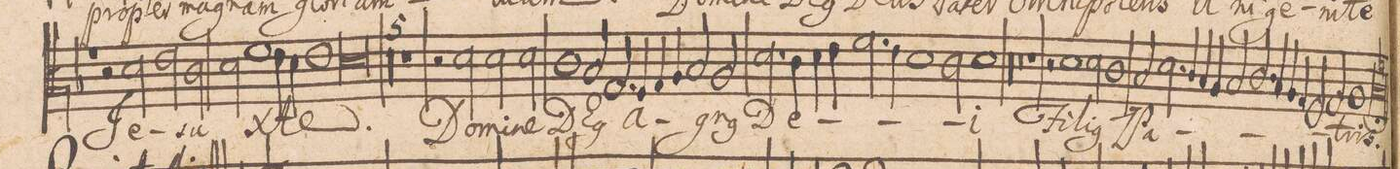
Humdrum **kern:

**kern	**text
*I"TENOR	*
*clefC3	*
*k[b-]	*
*met(C|)	*
*M2/1	*
1rg	.
2r	.
2d\	Je-
=49-	=49-
2e\	.
2c\	-su
2d\	X-
1f\	.
=50-	=50-
4e\	.
4d\	.
1e	.
=51-	=51-
0d	-te.
=52-	=52-
00r	.
=53-	=53-
=54-	=54-
1r	.
2r	.
2d\	Do-
=55-	=55-
2d\	-mi-
2d\	-ne
1c	DE-
=56-	=56-
2B-/	-(us)
2.G/	A-
4F/	.
4G/	.
4A/	.
=57-	=57-
2B-/	.
2A/	-gn(us)
2.d\	De-
4c\	.
=58-	=58-
4d\	.
4e\	.
2.f\	.
4e\	.
1d\	.
=59-	=59-
2c\	.
1d	-i
=60-	=60-
00r	.
=61-	=61-
=62-	=62-
0r	.
=63-	=63-
1r	.
2r	.
1d\	Fi-
=64-	=64-
2d\	-li-
1c	-(us)
=65-	=65-
2B-/	Pa-
2.d\	.
4c/	.
4B-/	.
4A/	.
=66-	=66-
2B-/	.
2.c/	.
4B-/	.
4A/	.
4G/	.
=67-	=67-
2F/	.
2G/	.
1A	.
=68-	=68-
0Bnl;<	-tris.
=69||	=69||
*M2/1	*
*met(C|)	*
0ryy	.
=70-	=70-
0ryy	.
=71-	=71-
0ryy	.
=72-	=72-
0ryy	.
=73-	=73-
0ryy	.
=74-	=74-
0ryy	.
=75-	=75-
0ryy	.
=76-	=76-
0ryy	.
=77-	=77-
0ryy	.
=78-	=78-
0ryy	.
=79-	=79-
0ryy	.
=80-	=80-
0ryy	.
=81-	=81-
0ryy	.
=82-	=82-
0ryy	.
=83-	=83-
0ryy	.
=84-	=84-
0ryy	.
=85-	=85-
0ryy	.
=86-	=86-
0ryy	.
=87-	=87-
0ryy	.
=88-	=88-
0ryy	.
=89||	=89||
*M2/1	*
*met(C|)	*
*-	*-
